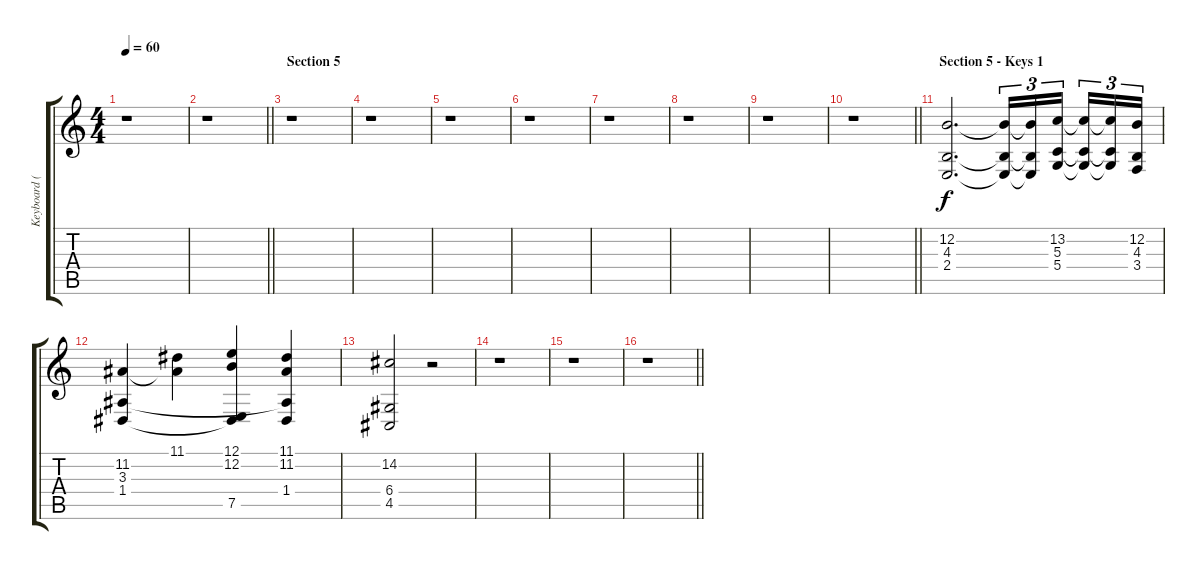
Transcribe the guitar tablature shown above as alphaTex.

\track ("Keyboard (Choir Aahs)" "Keyboard (") {instrument choiraahs}
\staff {score tabs}
\tuning (E4 B3 G3 D3 A2 E2) {hide}
\ts (4 4)
\tempo 60
\clef g2
\ks c
r.1{dy f} |
\barLineRight lightlight
r.1 |
\section ("" "Section 5")
r.1 |
r.1 |
r.1 |
r.1 |
r.1 |
r.1 |
r.1 |
\barLineRight lightlight
r.1 |
\section ("" "Section 5 - Keys 1")
(12.2 4.3 2.4).2{d} (12.2{t} 4.3{t} 2.4{t}).16{tu (3 2)} (12.2{t} 4.3{t} 2.4{t}).16{tu (3 2)} (13.2 5.3 5.4).16{tu (3 2) beam splitsecondary} (13.2{t} 5.3{t} 5.4{t}).16{tu (3 2)} (13.2{t} 5.3{t} 5.4{t}).16{tu (3 2)} (12.2 4.3 3.4).16{tu (3 2)} |
(11.2 3.3 1.4).4 (11.1 11.2{t}).4 (12.1 12.2 1.4{t} 7.5).4 (11.1 11.2 3.3{t} 1.4).4 |
(14.2 6.4 4.5).2{volume 0} r.2 |
r.1{volume 10} |
r.1 |
\barLineRight lightlight
r.1
